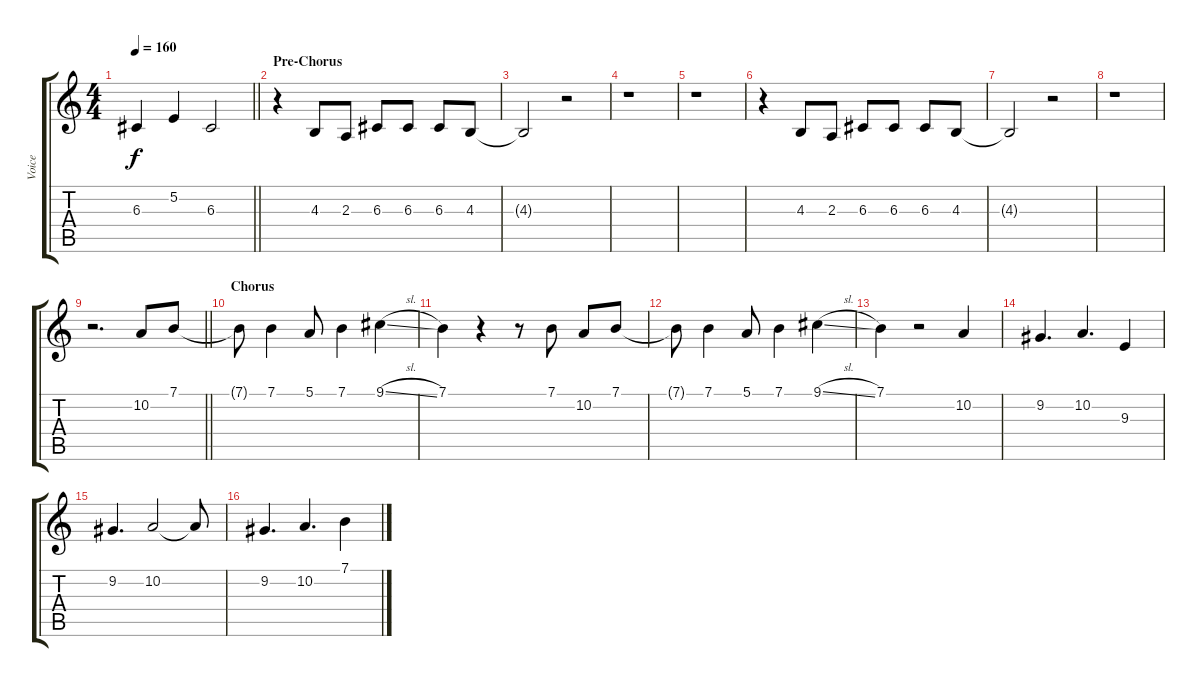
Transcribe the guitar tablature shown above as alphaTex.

\track ("Voice" "Voice") {instrument clarinet}
\staff {score tabs}
\tuning (E4 B3 G3 D3 A2 E2) {hide}
\ts (4 4)
\tempo 160
\clef g2
\barLineRight lightlight
\ks c
6.3.4{dy f} 5.2.4 6.3.2 |
\section ("" "Pre-Chorus")
r.4 4.3.8 2.3.8 6.3.8 6.3.8 6.3.8 4.3.8 |
4.3{t}.2 r.2 |
r.1 |
r.1 |
r.4 4.3.8 2.3.8 6.3.8 6.3.8 6.3.8 4.3.8 |
4.3{t}.2 r.2 |
r.1 |
\barLineRight lightlight
r.2{d} 10.2.8 7.1.8 |
\section ("" "Chorus")
7.1{t}.8 7.1.4 5.1.8 7.1.4 9.1{sl}.4 |
7.1.4 r.4 r.8 7.1.8 10.2.8 7.1.8 |
7.1{t}.8 7.1.4 5.1.8 7.1.4 9.1{sl}.4 |
7.1.4 r.2 10.2.4 |
9.2.4{d} 10.2.4{d} 9.3.4 |
9.2.4{d} 10.2.2 10.2{t}.8 |
9.2.4{d} 10.2.4{d} 7.1.4
